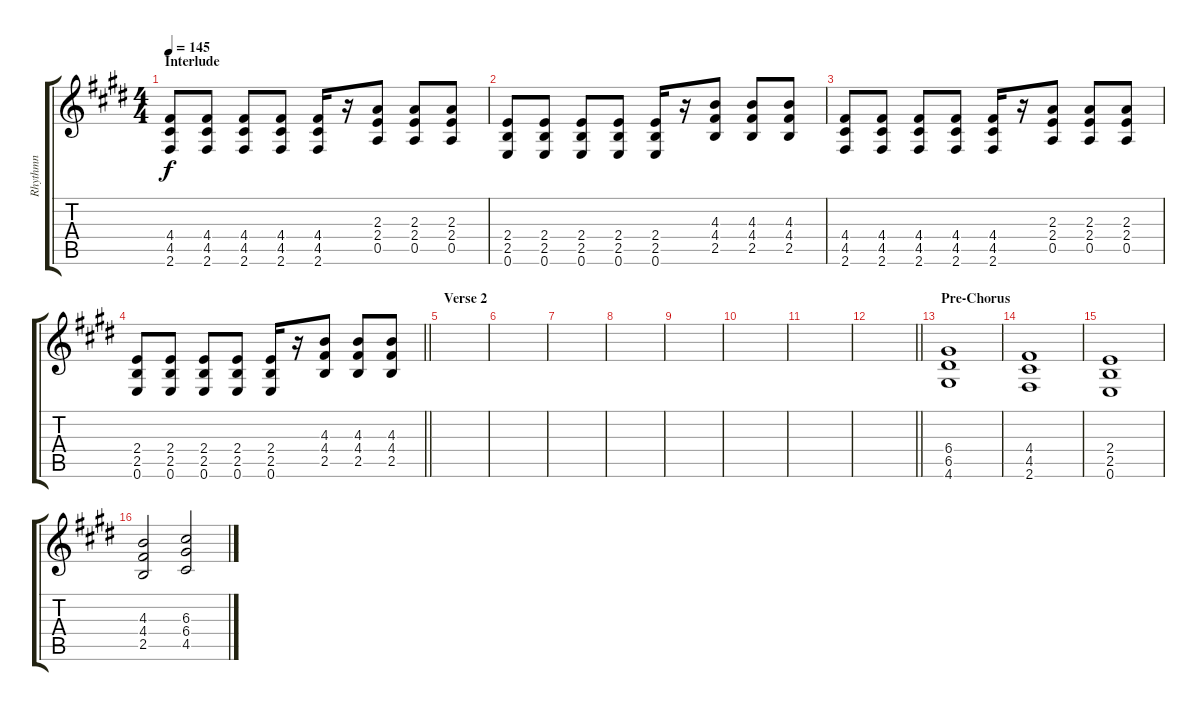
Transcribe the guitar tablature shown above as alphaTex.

\track ("Rhythmn" "Rhythmn") {instrument overdrivenguitar}
\staff {score tabs}
\tuning (E4 B3 G3 D3 A2 E2) {hide}
\ts (4 4)
\section ("" "Interlude")
\tempo 145
\clef g2
\ks e
(4.4 4.5 2.6).8{dy f} (4.4 4.5 2.6).8 (4.4 4.5 2.6).8 (4.4 4.5 2.6).8 (4.4 4.5 2.6).16 r.16 (2.3 2.4 0.5).8 (2.3 2.4 0.5).8 (2.3 2.4 0.5).8 |
(2.4 2.5 0.6).8 (2.4 2.5 0.6).8 (2.4 2.5 0.6).8 (2.4 2.5 0.6).8 (2.4 2.5 0.6).16 r.16 (4.3 4.4 2.5).8 (4.3 4.4 2.5).8 (4.3 4.4 2.5).8 |
(4.4 4.5 2.6).8 (4.4 4.5 2.6).8 (4.4 4.5 2.6).8 (4.4 4.5 2.6).8 (4.4 4.5 2.6).16 r.16 (2.3 2.4 0.5).8 (2.3 2.4 0.5).8 (2.3 2.4 0.5).8 |
\barLineRight lightlight
(2.4 2.5 0.6).8 (2.4 2.5 0.6).8 (2.4 2.5 0.6).8 (2.4 2.5 0.6).8 (2.4 2.5 0.6).16 r.16 (4.3 4.4 2.5).8 (4.3 4.4 2.5).8 (4.3 4.4 2.5).8 |
\section ("" "Verse 2")
|
|
|
|
|
|
|
\barLineRight lightlight
|
\section ("" "Pre-Chorus")
(6.4 6.5 4.6).1 |
(4.4 4.5 2.6).1 |
(2.4 2.5 0.6).1 |
(4.3 4.4 2.5).2 (6.3 6.4 4.5).2
